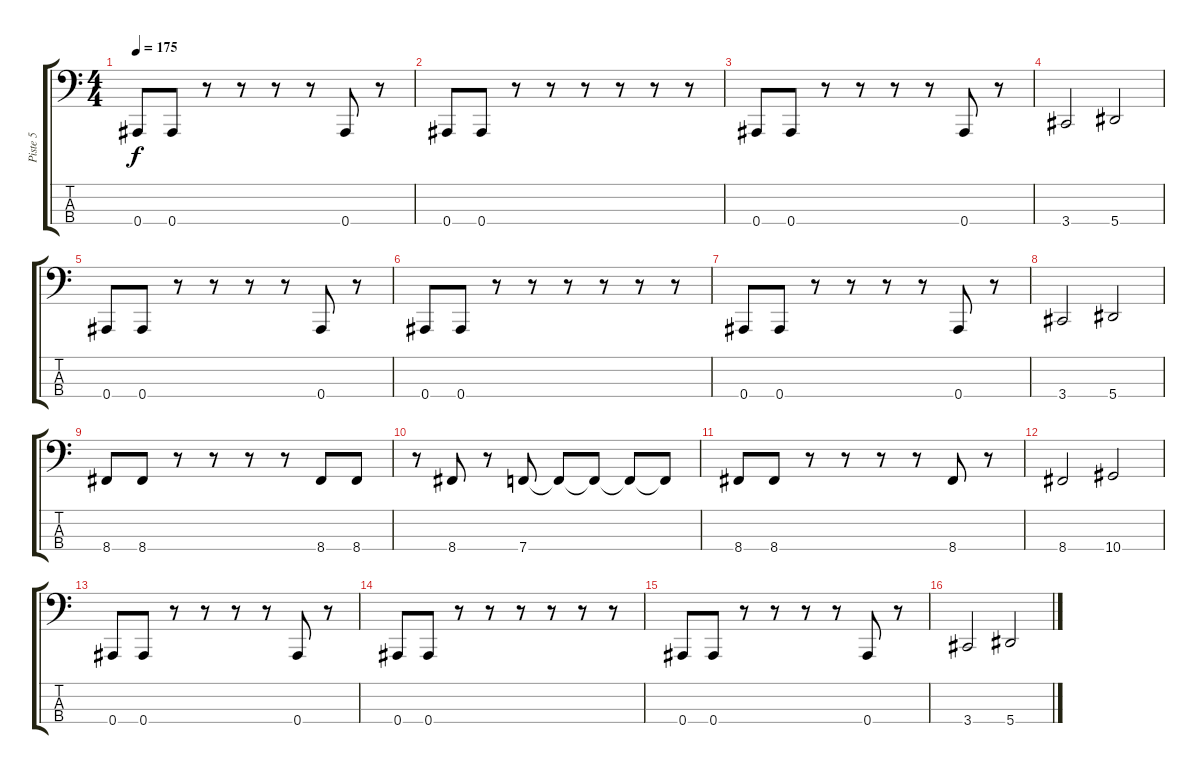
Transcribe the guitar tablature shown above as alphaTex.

\track ("Piste 5" "Piste 5") {instrument electricbasspick}
\staff {score tabs}
\tuning (Eb2 Bb1 F1 Bb0) {hide}
\ts (4 4)
\tempo 175
\clef f4
\ks c
0.4.8{dy f instrument electricbasspick} 0.4.8 r.8 r.8 r.8 r.8 0.4.8 r.8 |
0.4.8 0.4.8 r.8 r.8 r.8 r.8 r.8 r.8 |
0.4.8 0.4.8 r.8 r.8 r.8 r.8 0.4.8 r.8 |
3.4.2 5.4.2 |
0.4.8 0.4.8 r.8 r.8 r.8 r.8 0.4.8 r.8 |
0.4.8 0.4.8 r.8 r.8 r.8 r.8 r.8 r.8 |
0.4.8 0.4.8 r.8 r.8 r.8 r.8 0.4.8 r.8 |
3.4.2 5.4.2 |
8.4.8 8.4.8 r.8 r.8 r.8 r.8 8.4.8 8.4.8 |
r.8 8.4.8 r.8 7.4.8 7.4{t}.8 7.4{t}.8 7.4{t}.8 7.4{t}.8 |
8.4.8 8.4.8 r.8 r.8 r.8 r.8 8.4.8 r.8 |
8.4.2 10.4.2 |
0.4.8 0.4.8 r.8 r.8 r.8 r.8 0.4.8 r.8 |
0.4.8 0.4.8 r.8 r.8 r.8 r.8 r.8 r.8 |
0.4.8 0.4.8 r.8 r.8 r.8 r.8 0.4.8 r.8 |
3.4.2 5.4.2
